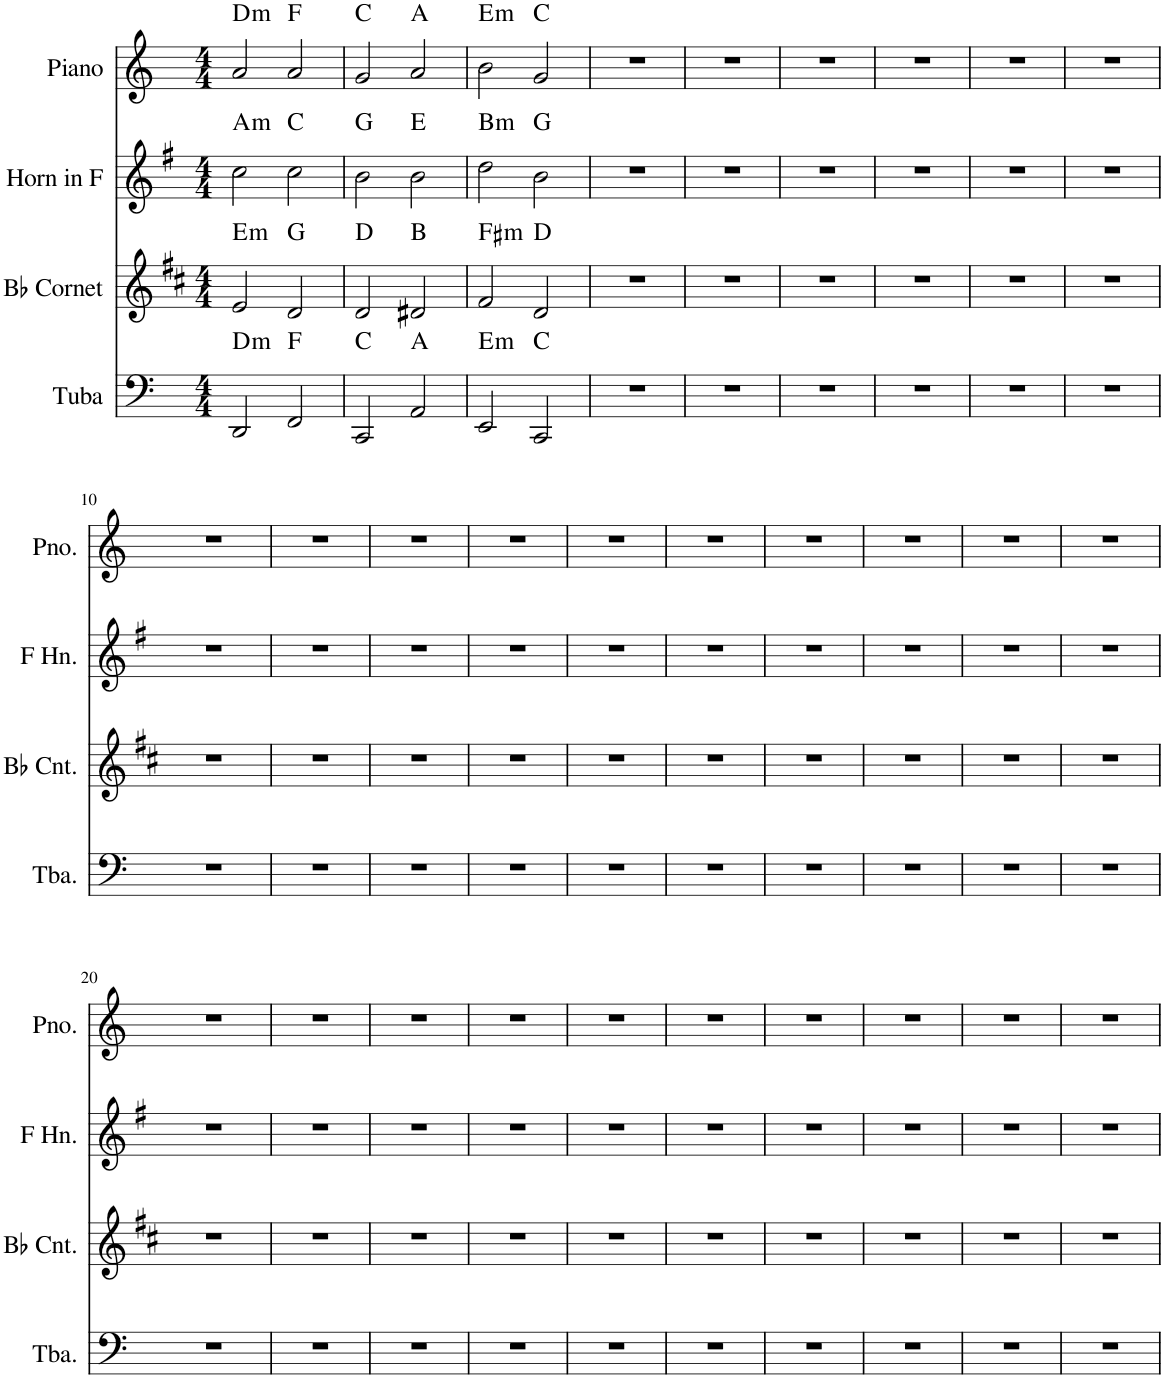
**kern	**harte	**kern	**harte	**kern	**harte	**kern	**harte
*part4	*part4	*part3	*part3	*part2	*part2	*part1	*part1
*staff4	*	*staff3	*	*staff2	*	*staff1	*
*I"Tuba	*	*I"Bb Cornet	*	*I"Horn in F	*	*I"Piano	*
*I'Tba.	*	*I'Bb Cnt.	*	*	*	*I'Pno.	*
*clefF4	*	*clefG2	*	*clefG2	*	*clefG2	*
*	*	*Trd1c2	*	*Trd4c7	*	*	*
*k[]	*	*k[f#c#]	*	*k[f#]	*	*k[]	*
*M4/4	*	*M4/4	*	*M4/4	*	*M4/4	*
=1	=1	=1	=1	=1	=1	=1	=1
!	!LO:H:kt=m	!	!LO:H:kt=m	!	!LO:H:kt=m	!	!LO:H:kt=m
2DD/	D:min	2e/	E:min	2cc\	A:min	2a/	D:min
2FF/	F:maj	2d/	G:maj	2cc\	C:maj	2a/	F:maj
=2	=2	=2	=2	=2	=2	=2	=2
2CC/	C:maj	2d/	D:maj	2b\	G:maj	2g/	C:maj
2AA/	A:maj	2d#X/	B:maj	2b\	E:maj	2a/	A:maj
=3	=3	=3	=3	=3	=3	=3	=3
!	!LO:H:kt=m	!	!LO:H:kt=m	!	!LO:H:kt=m	!	!LO:H:kt=m
2EE/	E:min	2f#/	F#:min	2dd\	B:min	2b\	E:min
2CC/	C:maj	2d/	D:maj	2b\	G:maj	2g/	C:maj
=4	=4	=4	=4	=4	=4	=4	=4
1r	.	1r	.	1r	.	1r	.
=5	=5	=5	=5	=5	=5	=5	=5
1r	.	1r	.	1r	.	1r	.
=6	=6	=6	=6	=6	=6	=6	=6
1r	.	1r	.	1r	.	1r	.
=7	=7	=7	=7	=7	=7	=7	=7
1r	.	1r	.	1r	.	1r	.
=8	=8	=8	=8	=8	=8	=8	=8
1r	.	1r	.	1r	.	1r	.
=9	=9	=9	=9	=9	=9	=9	=9
1r	.	1r	.	1r	.	1r	.
!!LO:LB:g=z
=10	=10	=10	=10	=10	=10	=10	=10
1r	.	1r	.	1r	.	1r	.
=11	=11	=11	=11	=11	=11	=11	=11
1r	.	1r	.	1r	.	1r	.
=12	=12	=12	=12	=12	=12	=12	=12
1r	.	1r	.	1r	.	1r	.
=13	=13	=13	=13	=13	=13	=13	=13
1r	.	1r	.	1r	.	1r	.
=14	=14	=14	=14	=14	=14	=14	=14
1r	.	1r	.	1r	.	1r	.
=15	=15	=15	=15	=15	=15	=15	=15
1r	.	1r	.	1r	.	1r	.
=16	=16	=16	=16	=16	=16	=16	=16
1r	.	1r	.	1r	.	1r	.
=17	=17	=17	=17	=17	=17	=17	=17
1r	.	1r	.	1r	.	1r	.
=18	=18	=18	=18	=18	=18	=18	=18
1r	.	1r	.	1r	.	1r	.
=19	=19	=19	=19	=19	=19	=19	=19
1r	.	1r	.	1r	.	1r	.
!!LO:LB:g=z
=20	=20	=20	=20	=20	=20	=20	=20
1r	.	1r	.	1r	.	1r	.
=21	=21	=21	=21	=21	=21	=21	=21
1r	.	1r	.	1r	.	1r	.
=22	=22	=22	=22	=22	=22	=22	=22
1r	.	1r	.	1r	.	1r	.
=23	=23	=23	=23	=23	=23	=23	=23
1r	.	1r	.	1r	.	1r	.
=24	=24	=24	=24	=24	=24	=24	=24
1r	.	1r	.	1r	.	1r	.
=25	=25	=25	=25	=25	=25	=25	=25
1r	.	1r	.	1r	.	1r	.
=26	=26	=26	=26	=26	=26	=26	=26
1r	.	1r	.	1r	.	1r	.
=27	=27	=27	=27	=27	=27	=27	=27
1r	.	1r	.	1r	.	1r	.
=28	=28	=28	=28	=28	=28	=28	=28
1r	.	1r	.	1r	.	1r	.
=29	=29	=29	=29	=29	=29	=29	=29
1r	.	1r	.	1r	.	1r	.
=	=	=	=	=	=	=	=
*-	*-	*-	*-	*-	*-	*-	*-
